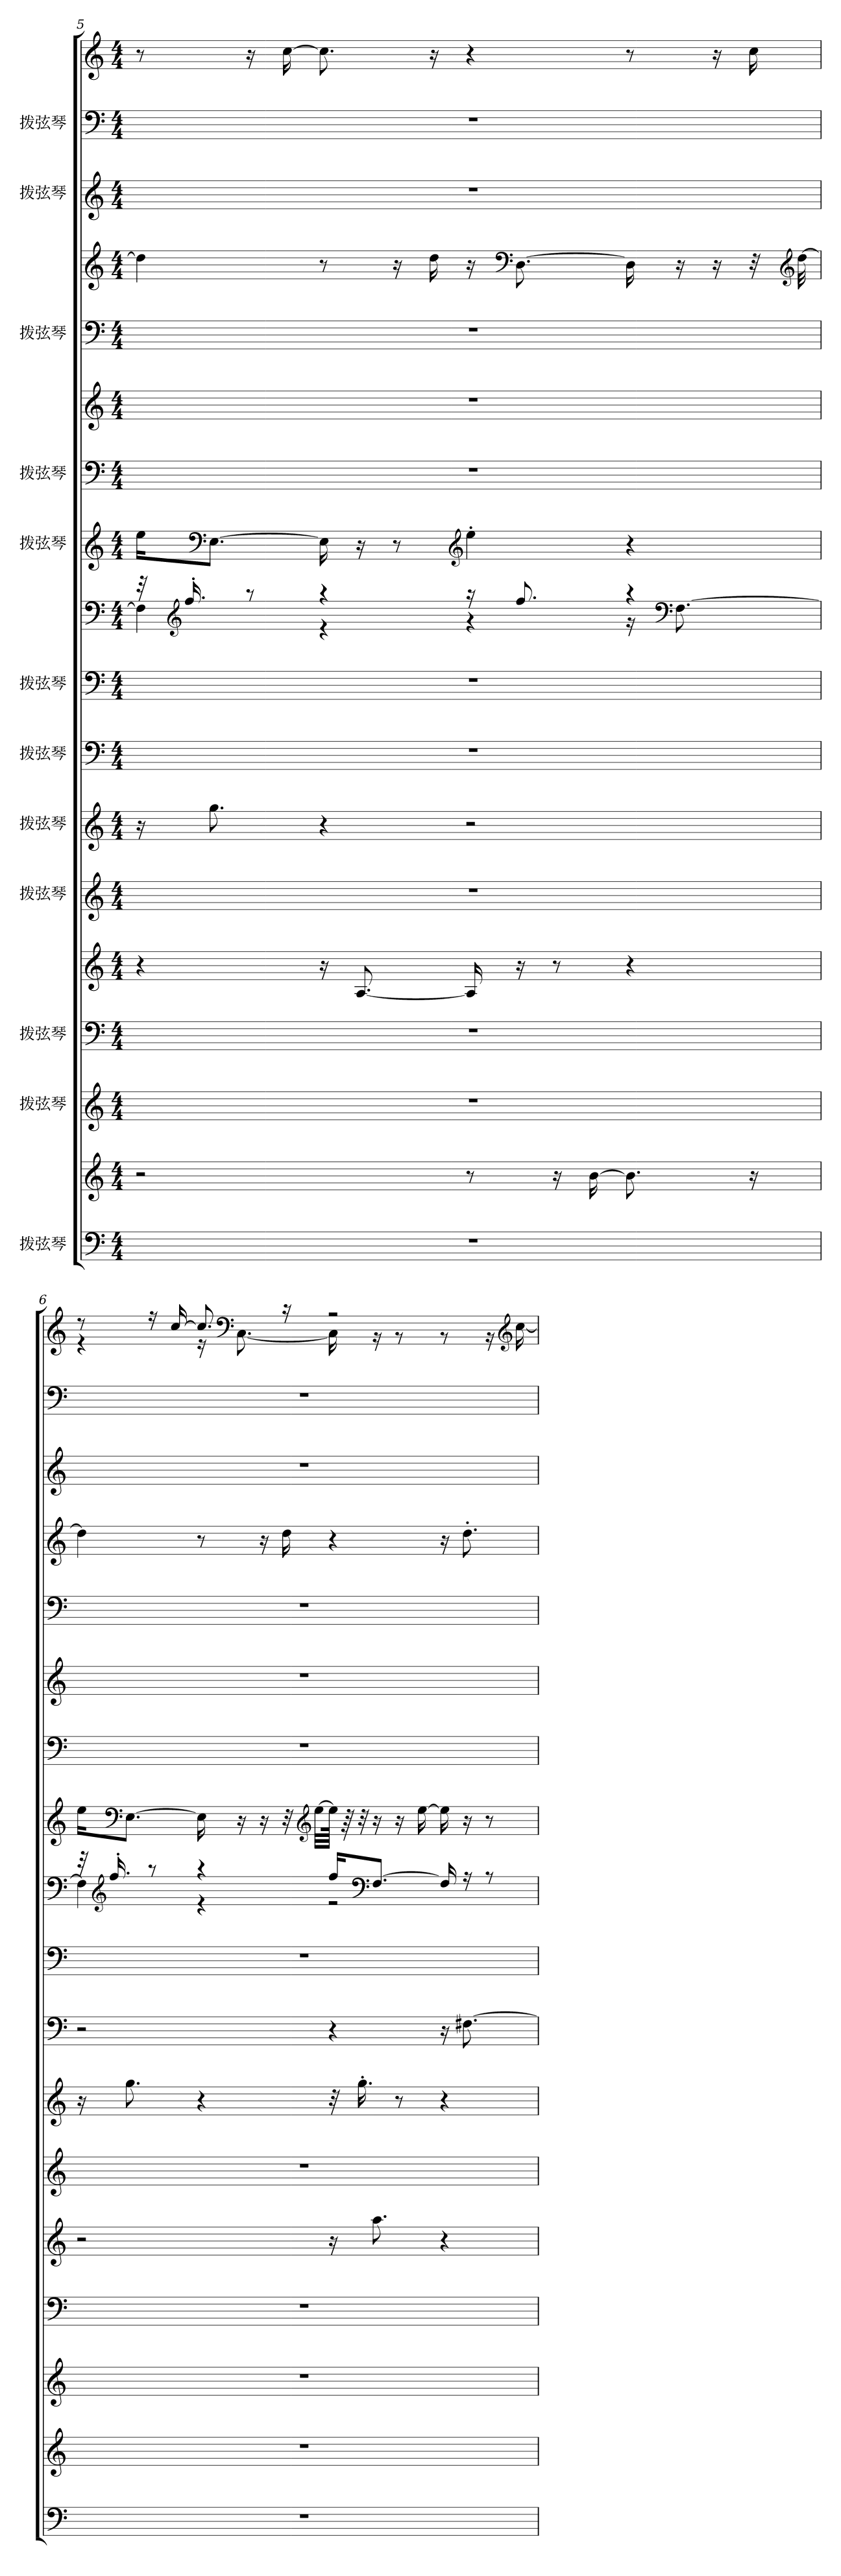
**kern	**kern	**kern	**kern	**kern	**kern	**kern	**kern	**kern	**kern	**kern	**kern	**kern	**kern	**kern	**kern	**kern	**kern
*part12	*part12	*part11	*part10	*part10	*part9	*part8	*part7	*part6	*part6	*part5	*part4	*part4	*part3	*part3	*part2	*part1	*part1
*staff18	*staff17	*staff16	*staff15	*staff14	*staff13	*staff12	*staff11	*staff10	*staff9	*staff8	*staff7	*staff6	*staff5	*staff4	*staff3	*staff2	*staff1
*I"拨弦琴	*	*I"拨弦琴	*I"拨弦琴	*	*I"拨弦琴	*I"拨弦琴	*I"拨弦琴	*I"拨弦琴	*	*I"拨弦琴	*I"拨弦琴	*	*I"拨弦琴	*	*I"拨弦琴	*I"拨弦琴	*
!!LO:PB:g=z
*clefF4	*clefG2	*clefG2	*clefF4	*clefG2	*clefG2	*clefG2	*clefF4	*clefF4	*clefF4	*clefG2	*clefF4	*clefG2	*clefF4	*clefG2	*clefG2	*clefF4	*clefG2
*k[]	*k[]	*k[]	*k[]	*k[]	*k[]	*k[]	*k[]	*k[]	*k[]	*k[]	*k[]	*k[]	*k[]	*k[]	*k[]	*k[]	*k[]
*M4/4	*M4/4	*M4/4	*M4/4	*M4/4	*M4/4	*M4/4	*M4/4	*M4/4	*M4/4	*M4/4	*M4/4	*M4/4	*M4/4	*M4/4	*M4/4	*M4/4	*M4/4
=5	=5	=5	=5	=5	=5	=5	=5	=5	=5	=5	=5	=5	=5	=5	=5	=5	=5
*	*	*	*	*	*	*	*	*	*^	*	*	*	*	*	*	*	*
1r	2r	1r	1r	4r	1r	16r	1r	1r	32r	4F\]	16ee\KL	1r	1r	1r	4dd\]	1r	1r	8r
*	*	*	*	*	*	*	*	*	*clefG2	*	*	*	*	*	*	*	*	*
.	.	.	.	.	.	.	.	.	16.ff'/	.	.	.	.	.	.	.	.	.
*	*	*	*	*	*	*	*	*	*	*	*clefF4	*	*	*	*	*	*	*
.	.	.	.	.	.	8.gg\	.	.	.	.	[8.E\J	.	.	.	.	.	.	.
.	.	.	.	.	.	.	.	.	8r	.	.	.	.	.	.	.	.	16r
.	.	.	.	.	.	.	.	.	.	.	.	.	.	.	.	.	.	[16cc\
.	.	.	.	16r	.	4r	.	.	4r	4r	16E\]	.	.	.	8r	.	.	8.cc\]
.	.	.	.	[8.A/	.	.	.	.	.	.	16r	.	.	.	.	.	.	.
.	.	.	.	.	.	.	.	.	.	.	8r	.	.	.	16r	.	.	.
.	.	.	.	.	.	.	.	.	.	.	.	.	.	.	16dd\	.	.	16r
*	*	*	*	*	*	*	*	*	*	*	*clefG2	*	*	*	*	*	*	*
.	8r	.	.	16A/]	.	2r	.	.	16r	4r	4ee'\	.	.	.	16r	.	.	4r
*	*	*	*	*	*	*	*	*	*	*	*	*	*	*	*clefF4	*	*	*
.	.	.	.	16r	.	.	.	.	8.ff/	.	.	.	.	.	[8.D\	.	.	.
.	16r	.	.	8r	.	.	.	.	.	.	.	.	.	.	.	.	.	.
.	[16b\	.	.	.	.	.	.	.	.	.	.	.	.	.	.	.	.	.
.	8.b\]	.	.	4r	.	.	.	.	4r	16r	4r	.	.	.	16D\]	.	.	8r
*	*	*	*	*	*	*	*	*	*clefF4	*	*	*	*	*	*	*	*	*
.	.	.	.	.	.	.	.	.	.	[8.F\	.	.	.	.	16r	.	.	.
.	.	.	.	.	.	.	.	.	.	.	.	.	.	.	16r	.	.	16r
.	16r	.	.	.	.	.	.	.	.	.	.	.	.	.	32r	.	.	16cc\
*	*	*	*	*	*	*	*	*	*	*	*	*	*	*	*clefG2	*	*	*
.	.	.	.	.	.	.	.	.	.	.	.	.	.	.	[32dd\	.	.	.
!!LO:PB:g=z
=6	=6	=6	=6	=6	=6	=6	=6	=6	=6	=6	=6	=6	=6	=6	=6	=6	=6	=6
*	*	*	*	*	*	*	*	*	*	*	*	*	*	*	*	*	*	*^
1r	1r	1r	1r	2r	1r	16r	2r	1r	32r	4F\]	16ee\KL	1r	1r	1r	4dd\]	1r	1r	8r	4r
*	*	*	*	*	*	*	*	*	*clefG2	*	*	*	*	*	*	*	*	*	*
.	.	.	.	.	.	.	.	.	16.ff'/	.	.	.	.	.	.	.	.	.	.
*	*	*	*	*	*	*	*	*	*	*	*clefF4	*	*	*	*	*	*	*	*
.	.	.	.	.	.	8.gg\	.	.	.	.	[8.E\J	.	.	.	.	.	.	.	.
.	.	.	.	.	.	.	.	.	8r	.	.	.	.	.	.	.	.	16r	.
.	.	.	.	.	.	.	.	.	.	.	.	.	.	.	.	.	.	[16cc/	.
.	.	.	.	.	.	4r	.	.	4r	4r	16E\]	.	.	.	8r	.	.	8.cc/]	16r
*	*	*	*	*	*	*	*	*	*	*	*	*	*	*	*	*	*	*clefF4	*
.	.	.	.	.	.	.	.	.	.	.	16r	.	.	.	.	.	.	.	[8.C\
.	.	.	.	.	.	.	.	.	.	.	16r	.	.	.	16r	.	.	.	.
.	.	.	.	.	.	.	.	.	.	.	32r	.	.	.	16dd\	.	.	16r	.
*	*	*	*	*	*	*	*	*	*	*	*clefG2	*	*	*	*	*	*	*	*
.	.	.	.	.	.	.	.	.	.	.	[32ee\LLL	.	.	.	.	.	.	.	.
.	.	.	.	16r	.	32r	4r	.	16ff/KL	2r	64ee\JJJk]	.	.	.	4r	.	.	2r	16C\]
.	.	.	.	.	.	.	.	.	.	.	64r	.	.	.	.	.	.	.	.
.	.	.	.	.	.	16.gg'\	.	.	.	.	32r	.	.	.	.	.	.	.	.
*	*	*	*	*	*	*	*	*	*clefF4	*	*	*	*	*	*	*	*	*	*
.	.	.	.	8.aa\	.	.	.	.	[8.F/J	.	16r	.	.	.	.	.	.	.	16r
.	.	.	.	.	.	8r	.	.	.	.	16r	.	.	.	.	.	.	.	8r
.	.	.	.	.	.	.	.	.	.	.	[16ee\	.	.	.	.	.	.	.	.
.	.	.	.	4r	.	4r	16r	.	16F/]	.	16ee\]	.	.	.	16r	.	.	.	8r
.	.	.	.	.	.	.	[8.F#X\	.	16r	.	16r	.	.	.	8.dd'\	.	.	.	.
.	.	.	.	.	.	.	.	.	8r	.	8r	.	.	.	.	.	.	.	16r
*	*	*	*	*	*	*	*	*	*	*	*	*	*	*	*	*	*	*clefG2	*
.	.	.	.	.	.	.	.	.	.	.	.	.	.	.	.	.	.	.	[16cc\
*	*	*	*	*	*	*	*	*	*v	*v	*	*	*	*	*	*	*	*v	*v
=	=	=	=	=	=	=	=	=	=	=	=	=	=	=	=	=	=
*-	*-	*-	*-	*-	*-	*-	*-	*-	*-	*-	*-	*-	*-	*-	*-	*-	*-
